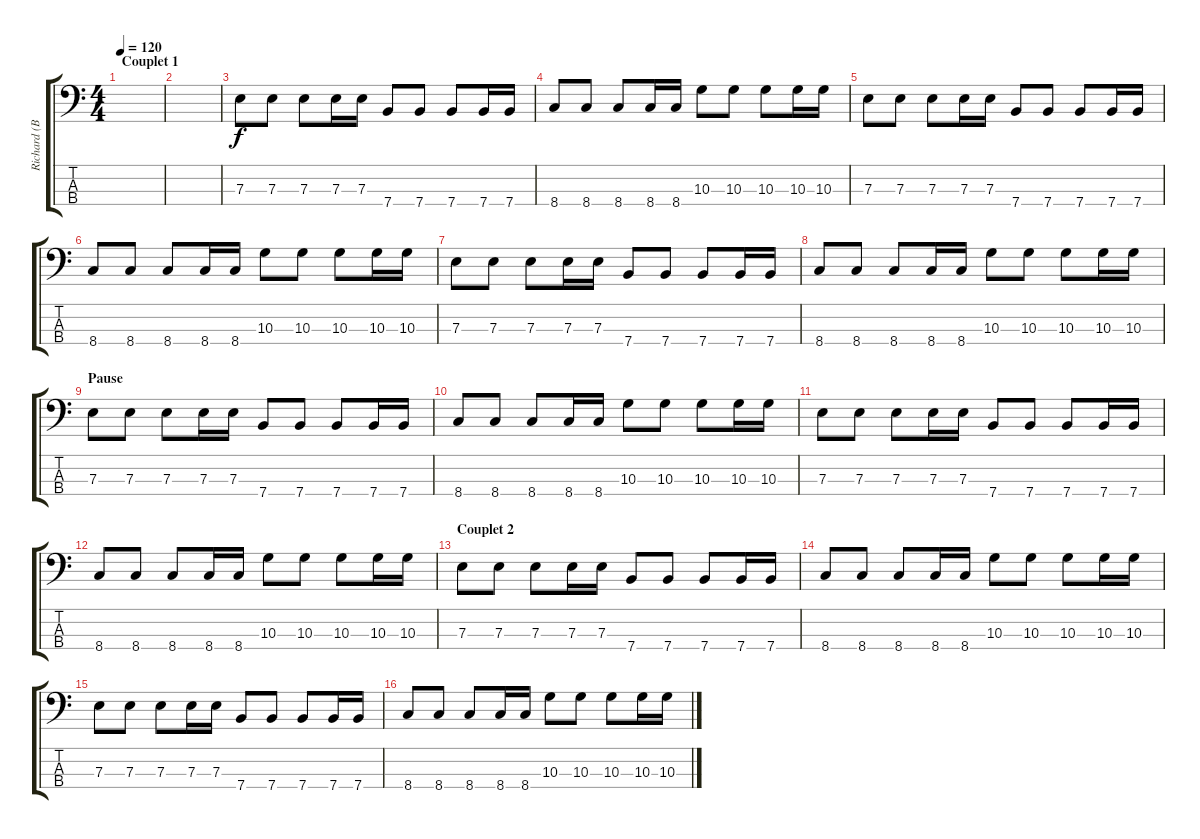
\track ("Richard (Basse)" "Richard (B") {instrument electricbassfinger}
\staff {score tabs}
\tuning (G2 D2 A1 E1) {hide}
\ts (4 4)
\section ("" "Couplet 1")
\tempo 120
\clef f4
\ks c
|
|
7.3.8 7.3.8 7.3.8 7.3.16 7.3.16 7.4.8 7.4.8 7.4.8 7.4.16 7.4.16 |
8.4.8 8.4.8 8.4.8 8.4.16 8.4.16 10.3.8 10.3.8 10.3.8 10.3.16 10.3.16 |
7.3.8 7.3.8 7.3.8 7.3.16 7.3.16 7.4.8 7.4.8 7.4.8 7.4.16 7.4.16 |
8.4.8 8.4.8 8.4.8 8.4.16 8.4.16 10.3.8 10.3.8 10.3.8 10.3.16 10.3.16 |
7.3.8 7.3.8 7.3.8 7.3.16 7.3.16 7.4.8 7.4.8 7.4.8 7.4.16 7.4.16 |
8.4.8 8.4.8 8.4.8 8.4.16 8.4.16 10.3.8 10.3.8 10.3.8 10.3.16 10.3.16 |
\section ("" "Pause")
7.3.8 7.3.8 7.3.8 7.3.16 7.3.16 7.4.8 7.4.8 7.4.8 7.4.16 7.4.16 |
8.4.8 8.4.8 8.4.8 8.4.16 8.4.16 10.3.8 10.3.8 10.3.8 10.3.16 10.3.16 |
7.3.8 7.3.8 7.3.8 7.3.16 7.3.16 7.4.8 7.4.8 7.4.8 7.4.16 7.4.16 |
8.4.8 8.4.8 8.4.8 8.4.16 8.4.16 10.3.8 10.3.8 10.3.8 10.3.16 10.3.16 |
\section ("" "Couplet 2")
7.3.8 7.3.8 7.3.8 7.3.16 7.3.16 7.4.8 7.4.8 7.4.8 7.4.16 7.4.16 |
8.4.8 8.4.8 8.4.8 8.4.16 8.4.16 10.3.8 10.3.8 10.3.8 10.3.16 10.3.16 |
7.3.8 7.3.8 7.3.8 7.3.16 7.3.16 7.4.8 7.4.8 7.4.8 7.4.16 7.4.16 |
8.4.8 8.4.8 8.4.8 8.4.16 8.4.16 10.3.8 10.3.8 10.3.8 10.3.16 10.3.16
